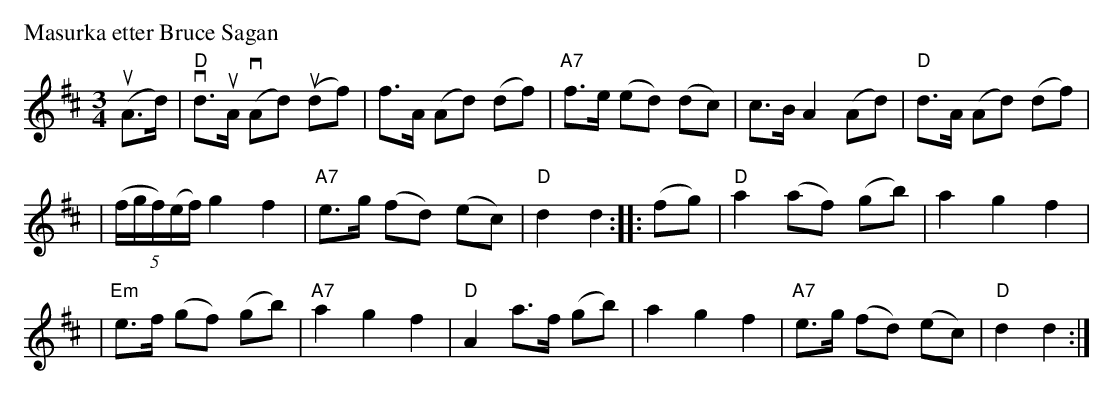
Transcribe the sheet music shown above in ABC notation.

X:1
P: Masurka etter Bruce Sagan
M: 3/4
L: 1/8
K: D
(uA>d) \
| "D"vd>uA (vAd) (udf) \
| f>A (Ad) (df) \
| "A7"f>e (ed) (dc) \
| c>B A2 (Ad) \
| "D"d>A (Ad) (df) |
| ((5f/g/f/)(e/f/) g2 f2 \
| "A7"e>g (fd) (ec) \
| "D"d2 d2 :: (fg) \
| "D"a2 (af) (gb) \
| a2 g2 f2 |
| "Em"e>f (gf) (gb) \
| "A7"a2 g2 f2 \
| "D"A2 a>f (gb) \
| a2 g2 f2 \
| "A7"e>g (fd) (ec) \
| "D"d2 d2 :|
